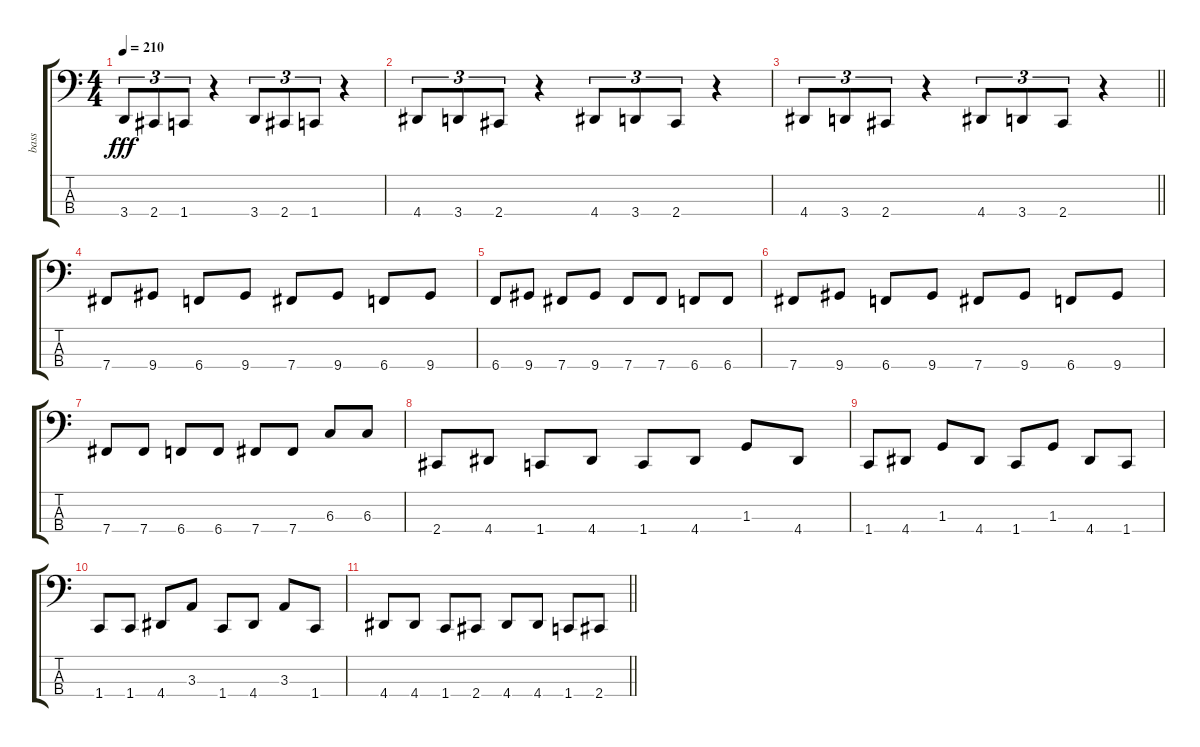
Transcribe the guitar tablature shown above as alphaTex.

\track ("bass" "bass") {instrument electricbasspick}
\staff {score tabs}
\tuning (E2 B1 Gb1 B0) {hide}
\ts (4 4)
\tempo 210
\clef f4
\ks c
3.4.8{tu (3 2) dy fff} 2.4.8{tu (3 2)} 1.4.8{tu (3 2)} r.4 3.4.8{tu (3 2)} 2.4.8{tu (3 2)} 1.4.8{tu (3 2)} r.4 |
4.4.8{tu (3 2)} 3.4.8{tu (3 2)} 2.4.8{tu (3 2)} r.4 4.4.8{tu (3 2)} 3.4.8{tu (3 2)} 2.4.8{tu (3 2)} r.4 |
\barLineRight lightlight
4.4.8{tu (3 2)} 3.4.8{tu (3 2)} 2.4.8{tu (3 2)} r.4 4.4.8{tu (3 2)} 3.4.8{tu (3 2)} 2.4.8{tu (3 2)} r.4 |
\section ("" "")
7.4.8 9.4.8 6.4.8 9.4.8 7.4.8 9.4.8 6.4.8 9.4.8 |
6.4.8 9.4.8 7.4.8 9.4.8 7.4.8 7.4.8 6.4.8 6.4.8 |
7.4.8 9.4.8 6.4.8 9.4.8 7.4.8 9.4.8 6.4.8 9.4.8 |
7.4.8 7.4.8 6.4.8 6.4.8 7.4.8 7.4.8 6.3.8 6.3.8 |
2.4.8 4.4.8 1.4.8 4.4.8 1.4.8 4.4.8 1.3.8 4.4.8 |
1.4.8 4.4.8 1.3.8 4.4.8 1.4.8 1.3.8 4.4.8 1.4.8 |
1.4.8 1.4.8 4.4.8 3.3.8 1.4.8 4.4.8 3.3.8 1.4.8 |
\barLineRight lightlight
4.4.8 4.4.8 1.4.8 2.4.8 4.4.8 4.4.8 1.4.8 2.4.8
